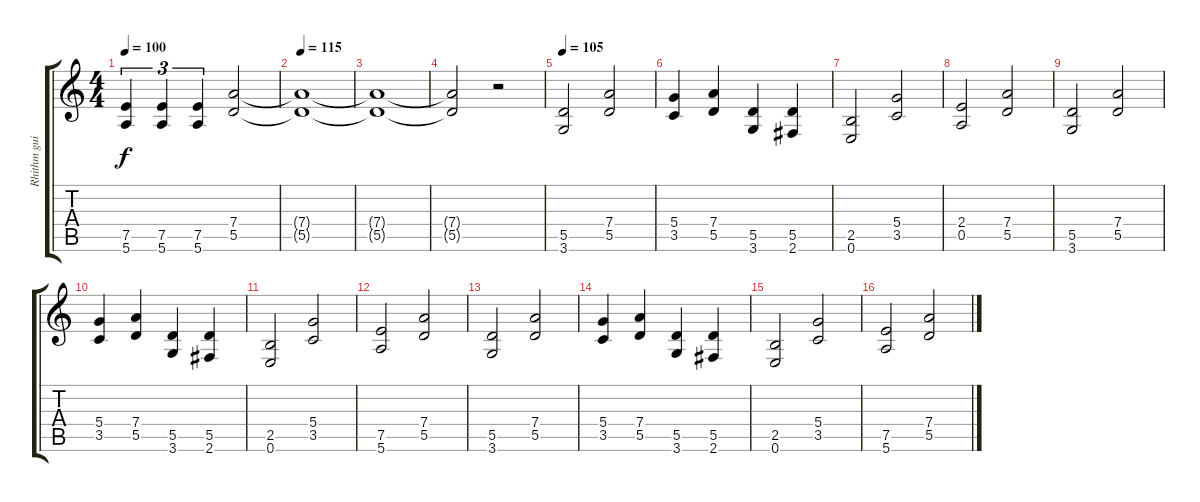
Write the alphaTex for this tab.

\track ("Rhithm guitar" "Rhithm gui") {instrument distortionguitar}
\staff {score tabs}
\tuning (E4 B3 G3 D3 A2 E2) {hide}
\ts (4 4)
\tempo 100
\clef g2
\ks c
(7.5 5.6).4{tu (3 2) dy f} (7.5 5.6).4{tu (3 2)} (7.5 5.6).4{tu (3 2)} (7.4 5.5).2 |
\tempo 115
(7.4{t} 5.5{t}).1 |
(7.4{t} 5.5{t}).1 |
(7.4{t} 5.5{t}).2 r.2 |
\tempo 105
(5.5 3.6).2 (7.4 5.5).2 |
(5.4 3.5).4 (7.4 5.5).4 (5.5 3.6).4 (5.5 2.6).4 |
(2.5 0.6).2 (5.4 3.5).2 |
(2.4 0.5).2 (7.4 5.5).2 |
(5.5 3.6).2 (7.4 5.5).2 |
(5.4 3.5).4 (7.4 5.5).4 (5.5 3.6).4 (5.5 2.6).4 |
(2.5 0.6).2 (5.4 3.5).2 |
(7.5 5.6).2 (7.4 5.5).2 |
(5.5 3.6).2 (7.4 5.5).2 |
(5.4 3.5).4 (7.4 5.5).4 (5.5 3.6).4 (5.5 2.6).4 |
(2.5 0.6).2 (5.4 3.5).2 |
(7.5 5.6).2 (7.4 5.5).2
